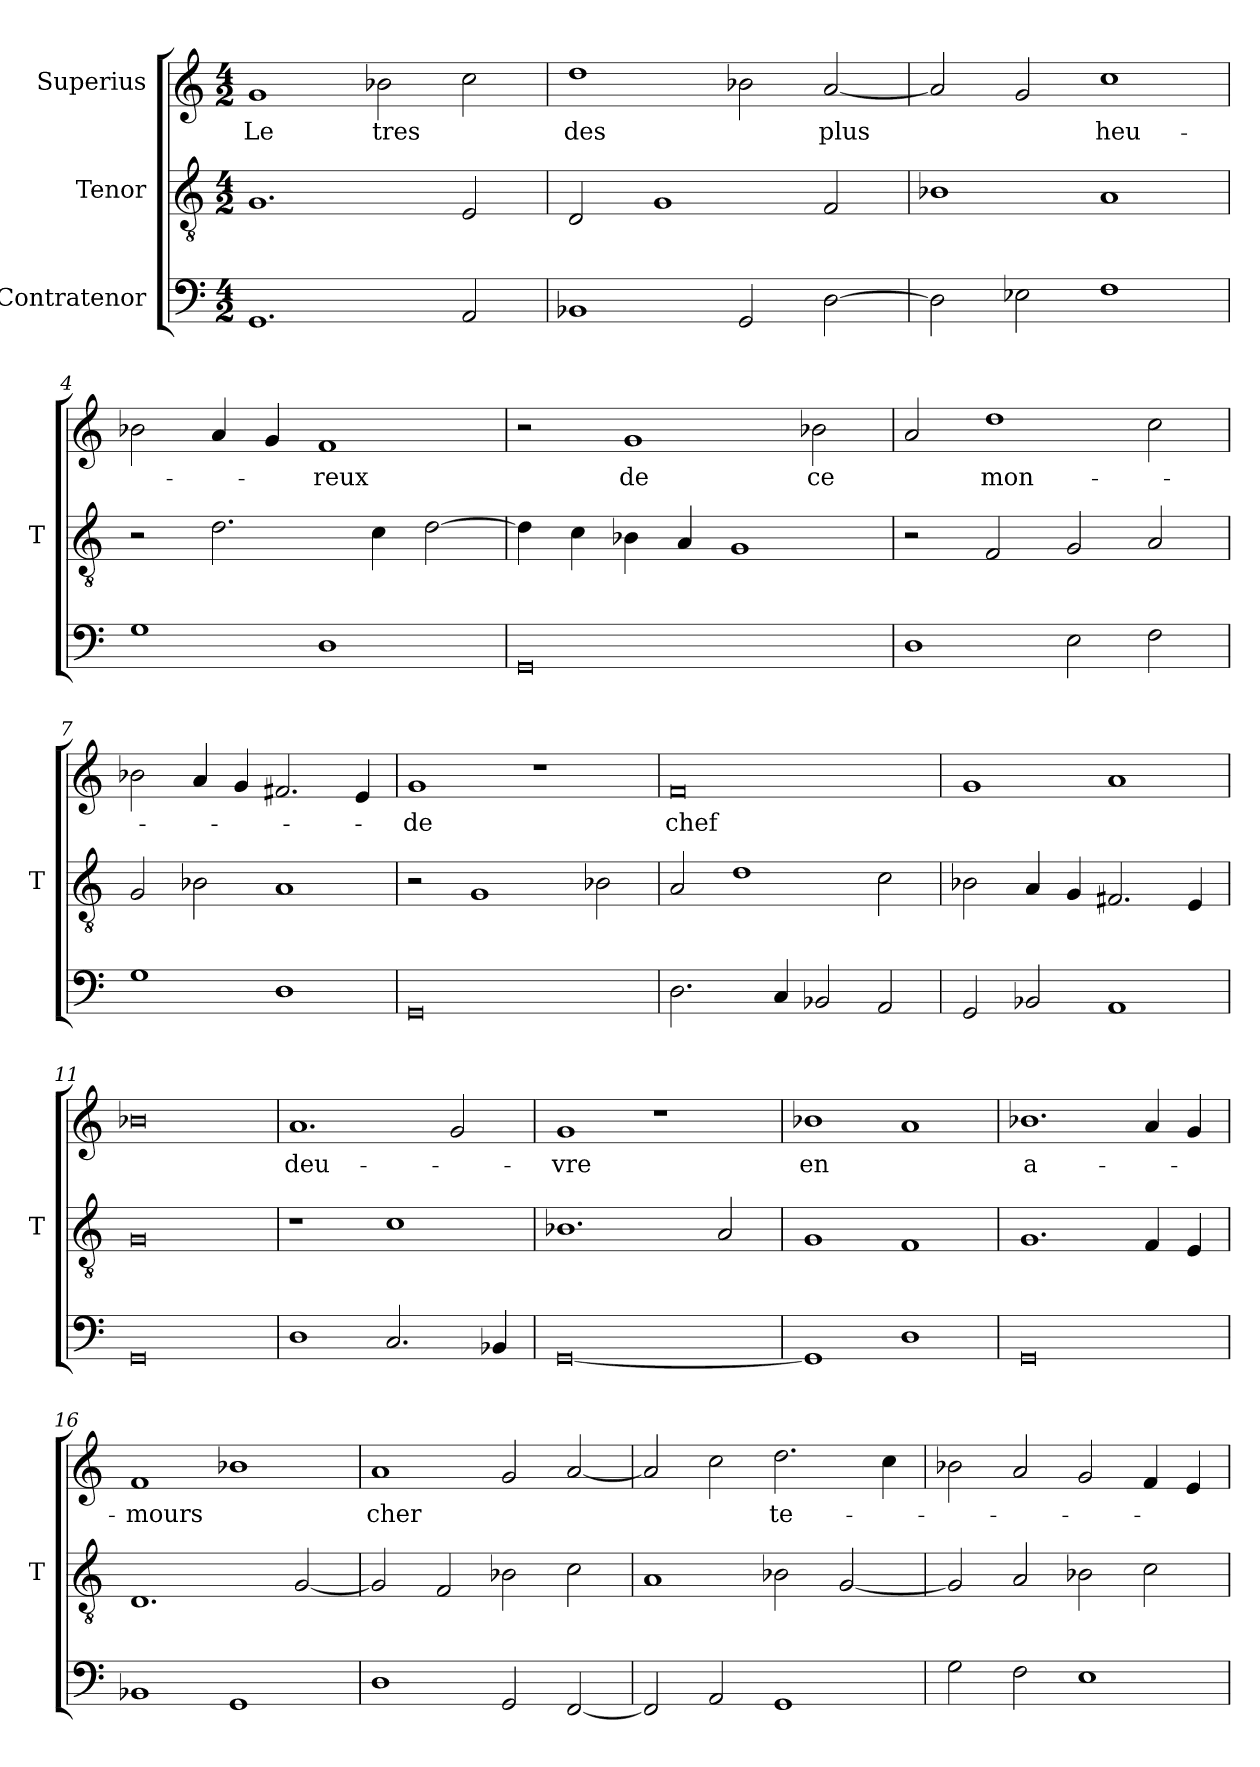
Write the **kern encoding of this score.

**kern	**kern	**kern	**text
*part3	*part2	*part1	*part1
*staff3	*staff2	*staff1	*staff1
*I"Contratenor	*I"Tenor	*I"Superius	*
*	*I'T	*	*
*clefF4	*clefGv2	*clefG2	*
*M4/2	*M4/2	*M4/2	*
=1	=1	=1	=1
1.GG	1.G	1g	-Le
.	.	2b-X	-tres
2AA	2E	2cc	.
=2	=2	=2	=2
1BB-X	2D	1dd	-des
.	1G	.	.
2GG	.	2b-X	.
[2D	2F	[2a	-plus
=3	=3	=3	=3
2D]	1B-X	2a]	.
2E-X	.	2g	.
1F	1A	1cc	heu-
=4	=4	=4	=4
1G	2r	2b-X	.
.	2.d	4a	.
.	.	4g	.
1D	.	1f	-reux
.	4c	.	.
.	[2d	.	.
=5	=5	=5	=5
0GG	4d]	2r	.
.	4c	.	.
.	4B-X	1g	-de
.	4A	.	.
.	1G	.	.
.	.	2b-X	-ce
=6	=6	=6	=6
1D	2r	2a	.
.	2F	1dd	mon-
2E	2G	.	.
2F	2A	2cc	.
=7	=7	=7	=7
1G	2G	2b-X	.
.	2B-X	4a	.
.	.	4g	.
1D	1A	2.f#X	.
.	.	4e	.
=8	=8	=8	=8
0GG	2r	1g	-de
.	1G	.	.
.	.	1r	.
.	2B-X	.	.
=9	=9	=9	=9
2.D	2A	0f	-chef
.	1d	.	.
4C	.	.	.
2BB-X	.	.	.
2AA	2c	.	.
=10	=10	=10	=10
2GG	2B-X	1g	.
2BB-X	4A	.	.
.	4G	.	.
1AA	2.F#X	1a	.
.	4E	.	.
=11	=11	=11	=11
0GG	0G	0b-X	.
=12	=12	=12	=12
1D	1r	1.a	deu-
2.C	1c	.	.
.	.	2g	.
4BB-X	.	.	.
=13	=13	=13	=13
[0GG	1.B-X	1g	-vre
.	.	1r	.
.	2A	.	.
=14	=14	=14	=14
1GG]	1G	1b-X	-en
1D	1F	1a	.
=15	=15	=15	=15
0GG	1.G	1.b-X	a-
.	4F	4a	.
.	4E	4g	.
=16	=16	=16	=16
1BB-X	1.D	1f	-mours
1GG	.	1b-X	.
.	[2G	.	.
=17	=17	=17	=17
1D	2G]	1a	-cher
.	2F	.	.
2GG	2B-X	2g	.
[2FF	2c	[2a	.
=18	=18	=18	=18
2FF]	1A	2a]	.
2AA	.	2cc	.
1GG	2B-X	2.dd	te-
.	[2G	.	.
.	.	4cc	.
=19	=19	=19	=19
2G	2G]	2b-X	.
2F	2A	2a	.
1E	2B-X	2g	.
.	2c	4f	.
.	.	4e	.
=	=	=	=
*-	*-	*-	*-
